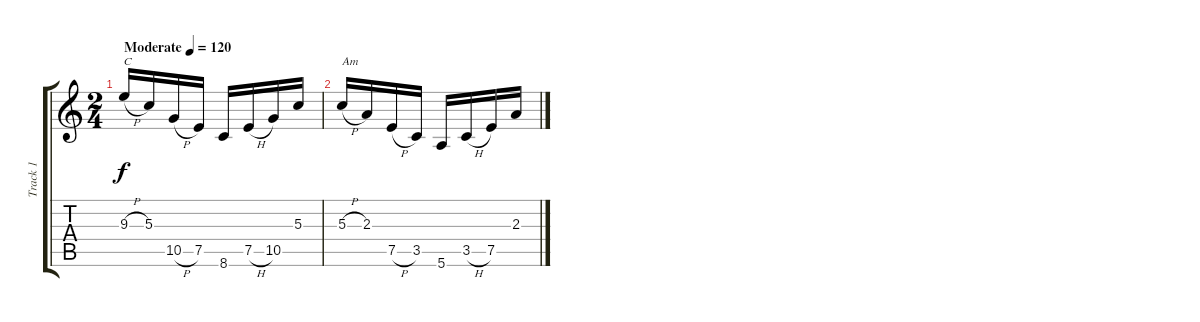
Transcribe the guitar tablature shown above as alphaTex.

\track ("Track 1" "Track 1") {instrument acousticguitarsteel}
\staff {score tabs}
\tuning (E4 B3 G3 D3 A2 E2) {hide}
\ts (2 4)
\tempo (120 "Moderate")
\clef g2
\ks c
9.3{h}.16{txt "C" dy f instrument acousticguitarsteel} 5.3.16 10.5{h}.16 7.5.16 8.6.16 7.5{h}.16 10.5.16 5.3.16 |
5.3{h}.16{txt "Am"} 2.3.16 7.5{h}.16 3.5.16 5.6.16 3.5{h}.16 7.5.16 2.3.16
